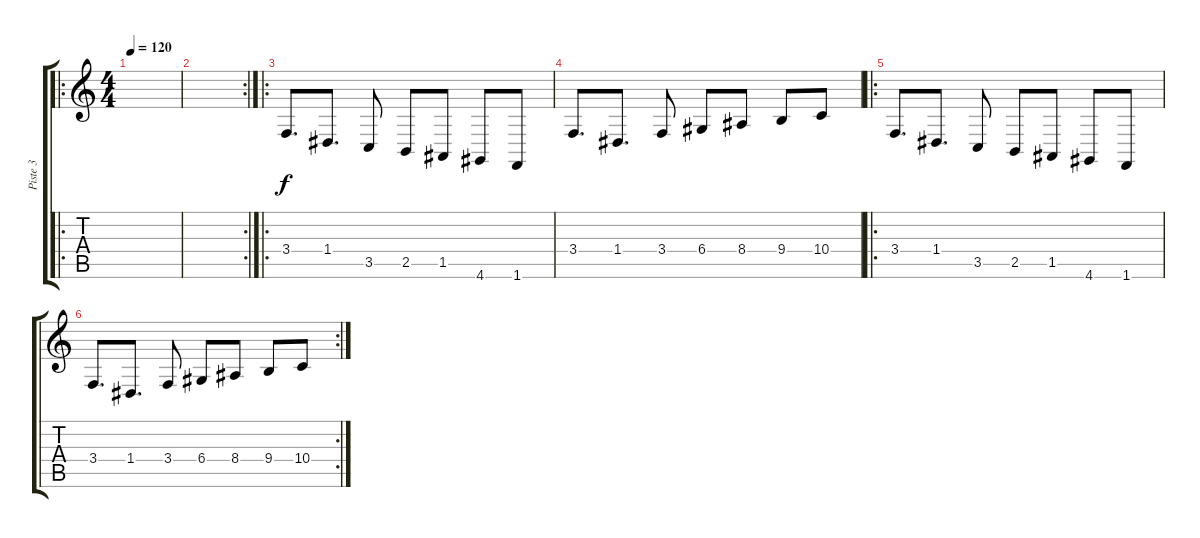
\track ("Piste 3" "Piste 3") {instrument honkytonkpiano}
\staff {score tabs}
\tuning (E4 B3 G3 D3 A2 E2) {hide}
\ro
\ts (4 4)
\tempo 120
\clef g2
\ks c
|
\rc 2
|
\ro
3.4.8{d} 1.4.8{d} 3.5.8 2.5.8 1.5.8 4.6.8 1.6.8 |
3.4.8{d} 1.4.8{d} 3.4.8 6.4.8 8.4.8 9.4.8 10.4.8 |
\ro
3.4.8{d} 1.4.8{d} 3.5.8 2.5.8 1.5.8 4.6.8 1.6.8 |
\rc 2
3.4.8{d} 1.4.8{d} 3.4.8 6.4.8 8.4.8 9.4.8 10.4.8
